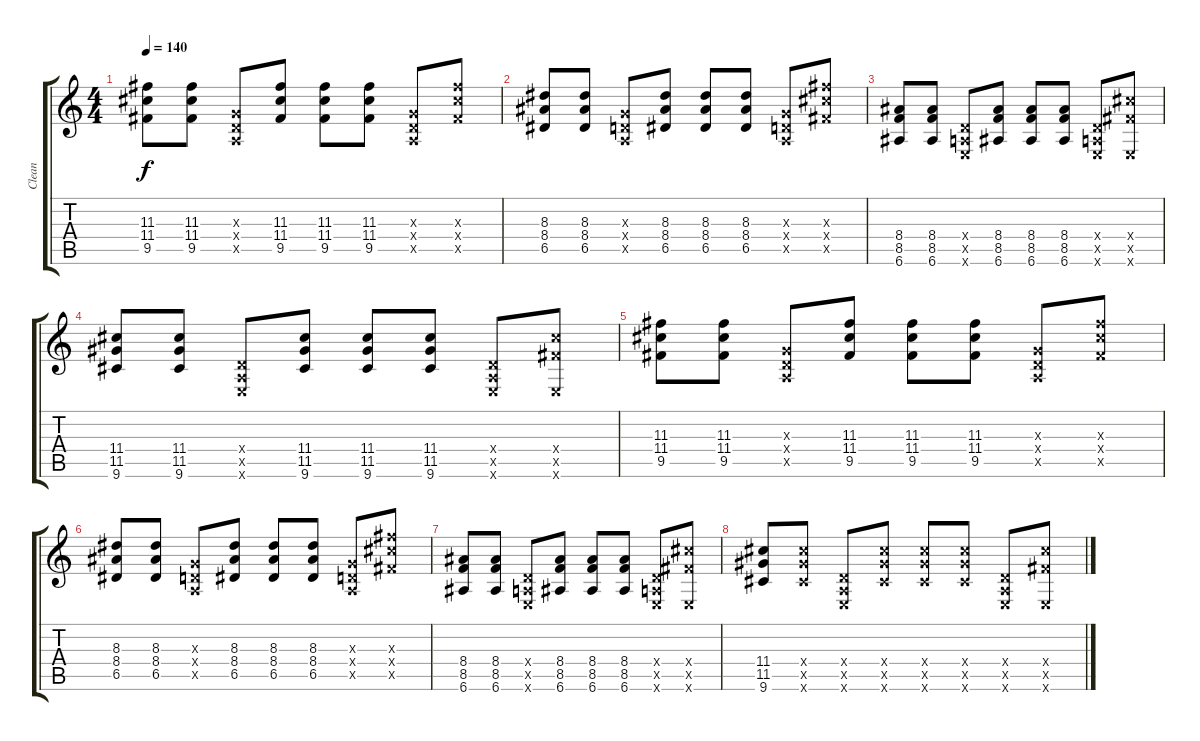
\track ("Clean" "Clean") {instrument electricguitarclean}
\staff {score tabs}
\tuning (E4 B3 G3 D3 A2 E2) {hide}
\ts (4 4)
\tempo 140
\clef g2
\ks c
(11.3 11.4 9.5).8{dy f} (11.3 11.4 9.5).8 (0.3{x} 0.4{x} 0.5{x}).8 (11.3 11.4 9.5).8 (11.3 11.4 9.5).8 (11.3 11.4 9.5).8 (0.3{x} 0.4{x} 0.5{x}).8 (11.3{x} 11.4{x} 9.5{x}).8 |
(8.3 8.4 6.5).8 (8.3 8.4 6.5).8 (0.3{x} 0.4{x} 0.5{x}).8 (8.3 8.4 6.5).8 (8.3 8.4 6.5).8 (8.3 8.4 6.5).8 (0.3{x} 0.4{x} 0.5{x}).8 (11.3{x} 11.4{x} 9.5{x}).8 |
(8.4 8.5 6.6).8 (8.4 8.5 6.6).8 (0.4{x} 0.5{x} 0.6{x}).8 (8.4 8.5 6.6).8 (8.4 8.5 6.6).8 (8.4 8.5 6.6).8 (0.4{x} 0.5{x} 0.6{x}).8 (11.4{x} 9.5{x} 0.6{x}).8 |
(11.4 11.5 9.6).8 (11.4 11.5 9.6).8 (0.4{x} 0.5{x} 0.6{x}).8 (11.4 11.5 9.6).8 (11.4 11.5 9.6).8 (11.4 11.5 9.6).8 (0.4{x} 0.5{x} 0.6{x}).8 (11.4{x} 9.5{x} 0.6{x}).8 |
(11.3 11.4 9.5).8 (11.3 11.4 9.5).8 (0.3{x} 0.4{x} 0.5{x}).8 (11.3 11.4 9.5).8 (11.3 11.4 9.5).8 (11.3 11.4 9.5).8 (0.3{x} 0.4{x} 0.5{x}).8 (11.3{x} 11.4{x} 9.5{x}).8 |
(8.3 8.4 6.5).8 (8.3 8.4 6.5).8 (0.3{x} 0.4{x} 0.5{x}).8 (8.3 8.4 6.5).8 (8.3 8.4 6.5).8 (8.3 8.4 6.5).8 (0.3{x} 0.4{x} 0.5{x}).8 (11.3{x} 11.4{x} 9.5{x}).8 |
(8.4 8.5 6.6).8 (8.4 8.5 6.6).8 (0.4{x} 0.5{x} 0.6{x}).8 (8.4 8.5 6.6).8 (8.4 8.5 6.6).8 (8.4 8.5 6.6).8 (0.4{x} 0.5{x} 0.6{x}).8 (11.4{x} 9.5{x} 0.6{x}).8 |
(11.4 11.5 9.6).8 (11.4{x} 11.5{x} 9.6{x}).8 (0.4{x} 0.5{x} 0.6{x}).8 (11.4{x} 11.5{x} 9.6{x}).8 (11.4{x} 11.5{x} 9.6{x}).8 (11.4{x} 11.5{x} 9.6{x}).8 (0.4{x} 0.5{x} 0.6{x}).8 (11.4{x} 9.5{x} 0.6{x}).8
